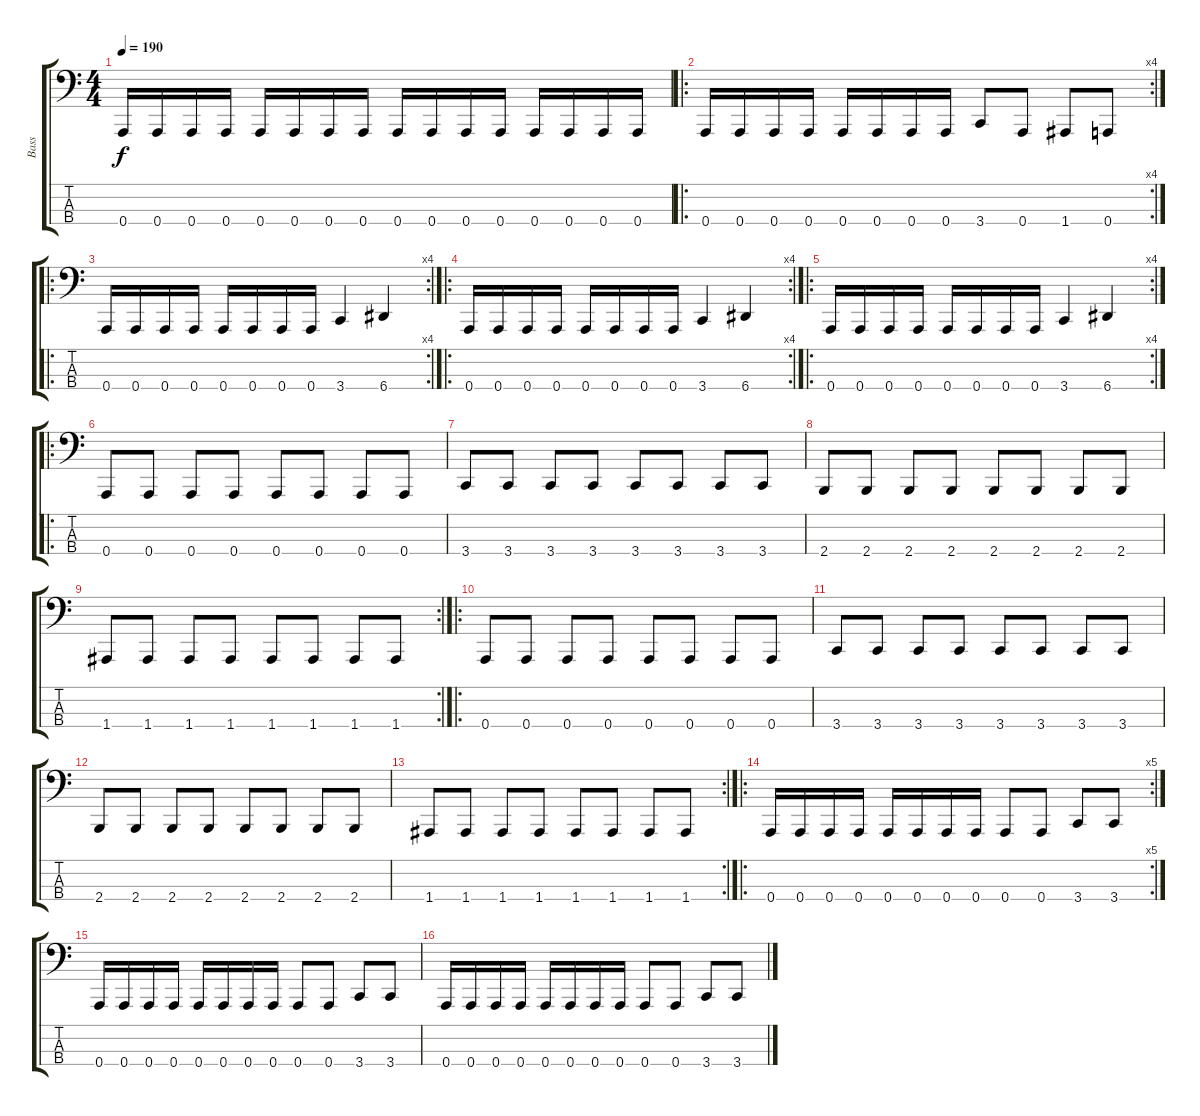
\track ("Bass" "Bass") {instrument electricbassfinger}
\staff {score tabs}
\tuning (D2 A1 E1 A0) {hide}
\ts (4 4)
\tempo 190
\clef f4
\ks c
0.4.16{dy f} 0.4.16 0.4.16 0.4.16 0.4.16 0.4.16 0.4.16 0.4.16 0.4.16 0.4.16 0.4.16 0.4.16 0.4.16 0.4.16 0.4.16 0.4.16 |
\ro
\rc 4
0.4.16 0.4.16 0.4.16 0.4.16 0.4.16 0.4.16 0.4.16 0.4.16 3.4.8 0.4.8 1.4.8 0.4.8 |
\ro
\rc 4
0.4.16 0.4.16 0.4.16 0.4.16 0.4.16 0.4.16 0.4.16 0.4.16 3.4.4 6.4.4 |
\ro
\rc 4
0.4.16 0.4.16 0.4.16 0.4.16 0.4.16 0.4.16 0.4.16 0.4.16 3.4.4 6.4.4 |
\ro
\rc 4
0.4.16 0.4.16 0.4.16 0.4.16 0.4.16 0.4.16 0.4.16 0.4.16 3.4.4 6.4.4 |
\ro
0.4.8 0.4.8 0.4.8 0.4.8 0.4.8 0.4.8 0.4.8 0.4.8 |
3.4.8 3.4.8 3.4.8 3.4.8 3.4.8 3.4.8 3.4.8 3.4.8 |
2.4.8 2.4.8 2.4.8 2.4.8 2.4.8 2.4.8 2.4.8 2.4.8 |
\rc 2
1.4.8 1.4.8 1.4.8 1.4.8 1.4.8 1.4.8 1.4.8 1.4.8 |
\ro
0.4.8 0.4.8 0.4.8 0.4.8 0.4.8 0.4.8 0.4.8 0.4.8 |
3.4.8 3.4.8 3.4.8 3.4.8 3.4.8 3.4.8 3.4.8 3.4.8 |
2.4.8 2.4.8 2.4.8 2.4.8 2.4.8 2.4.8 2.4.8 2.4.8 |
\rc 2
1.4.8 1.4.8 1.4.8 1.4.8 1.4.8 1.4.8 1.4.8 1.4.8 |
\ro
\rc 5
0.4.16 0.4.16 0.4.16 0.4.16 0.4.16 0.4.16 0.4.16 0.4.16 0.4.8 0.4.8 3.4.8 3.4.8 |
0.4.16 0.4.16 0.4.16 0.4.16 0.4.16 0.4.16 0.4.16 0.4.16 0.4.8 0.4.8 3.4.8 3.4.8 |
0.4.16 0.4.16 0.4.16 0.4.16 0.4.16 0.4.16 0.4.16 0.4.16 0.4.8 0.4.8 3.4.8 3.4.8
